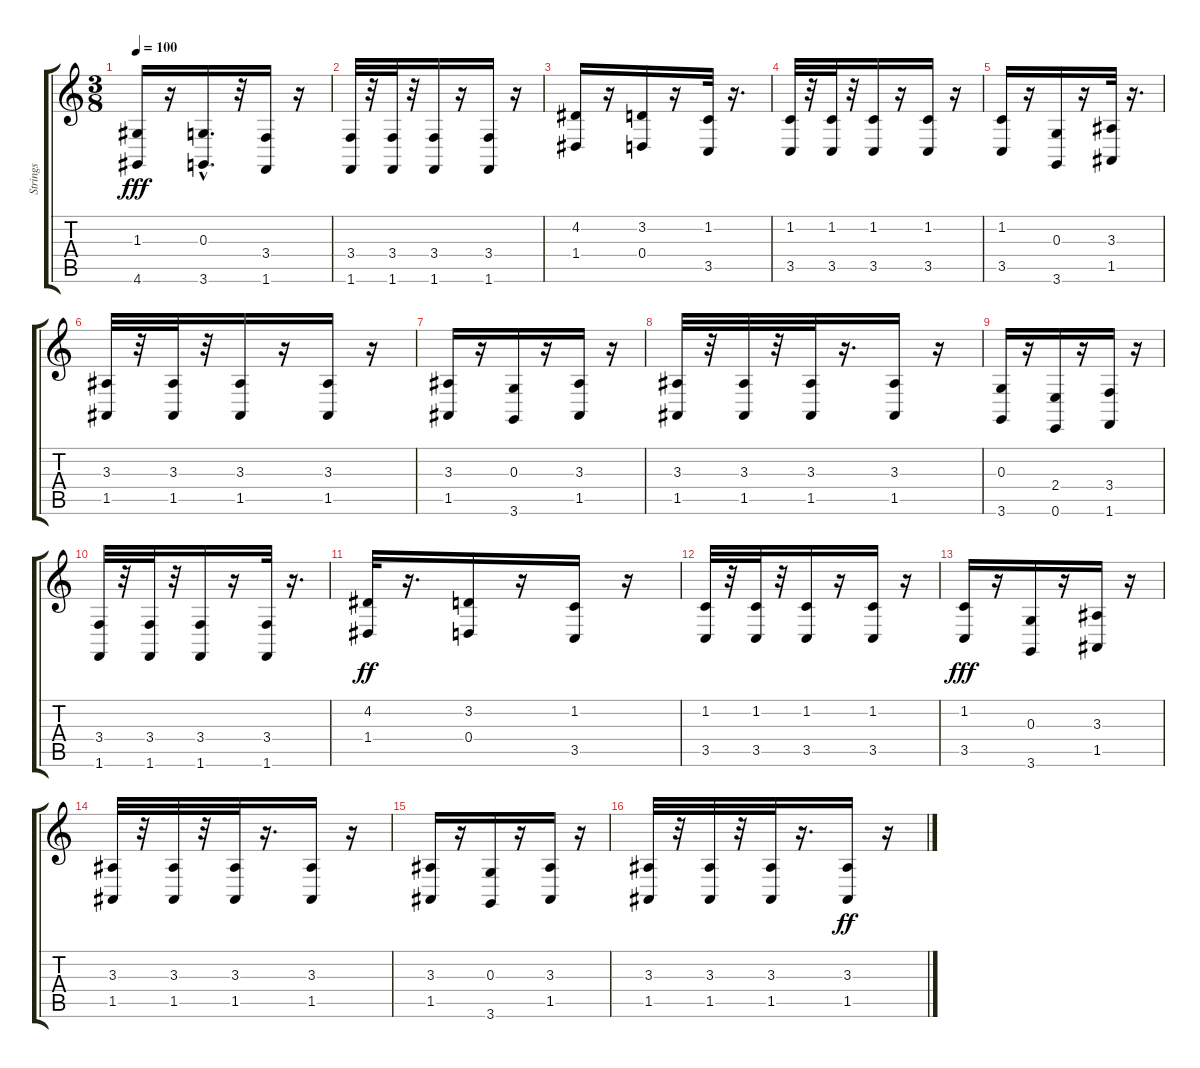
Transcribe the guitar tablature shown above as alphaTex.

\track ("Strings" "Strings") {instrument stringensemble1}
\staff {score tabs}
\tuning (E4 B3 G3 D3 A2 E2) {hide}
\ts (3 8)
\tempo 100
\clef g2
\ks c
(1.3 4.6).16{dy fff} r.16 (0.3{hac} 3.6{hac}).16{d} r.32 (3.4 1.6).16 r.16 |
(3.4 1.6).32 r.32 (3.4 1.6).32 r.32 (3.4 1.6).16 r.16 (3.4 1.6).16 r.16 |
(4.2 1.4).16 r.16 (3.2 0.4).16 r.16 (1.2 3.5).32 r.16{d} |
(1.2 3.5).32 r.32 (1.2 3.5).32 r.32 (1.2 3.5).16 r.16 (1.2 3.5).16 r.16 |
(1.2 3.5).16 r.16 (0.3 3.6).16 r.16 (3.3 1.5).32 r.16{d} |
(3.3 1.5).32 r.32 (3.3 1.5).32 r.32 (3.3 1.5).16 r.16 (3.3 1.5).16 r.16 |
(3.3 1.5).16 r.16 (0.3 3.6).16 r.16 (3.3 1.5).16 r.16 |
(3.3 1.5).32 r.32 (3.3 1.5).32 r.32 (3.3 1.5).32 r.16{d} (3.3 1.5).16 r.16 |
(0.3 3.6).16 r.16 (2.4 0.6).16 r.16 (3.4 1.6).16 r.16 |
(3.4 1.6).32 r.32 (3.4 1.6).32 r.32 (3.4 1.6).16 r.16 (3.4 1.6).32 r.16{d} |
(4.2 1.4).32{dy ff} r.16{d} (3.2 0.4).16 r.16 (1.2 3.5).16 r.16 |
(1.2 3.5).32 r.32 (1.2 3.5).32 r.32 (1.2 3.5).16 r.16 (1.2 3.5).16 r.16 |
(1.2 3.5).16{dy fff} r.16 (0.3 3.6).16 r.16 (3.3 1.5).16 r.16 |
(3.3 1.5).32 r.32 (3.3 1.5).32 r.32 (3.3 1.5).32 r.16{d} (3.3 1.5).16 r.16 |
(3.3 1.5).16 r.16 (0.3 3.6).16 r.16 (3.3 1.5).16 r.16 |
(3.3 1.5).32 r.32 (3.3 1.5).32 r.32 (3.3 1.5).32 r.16{d} (3.3 1.5).16{dy ff} r.16
